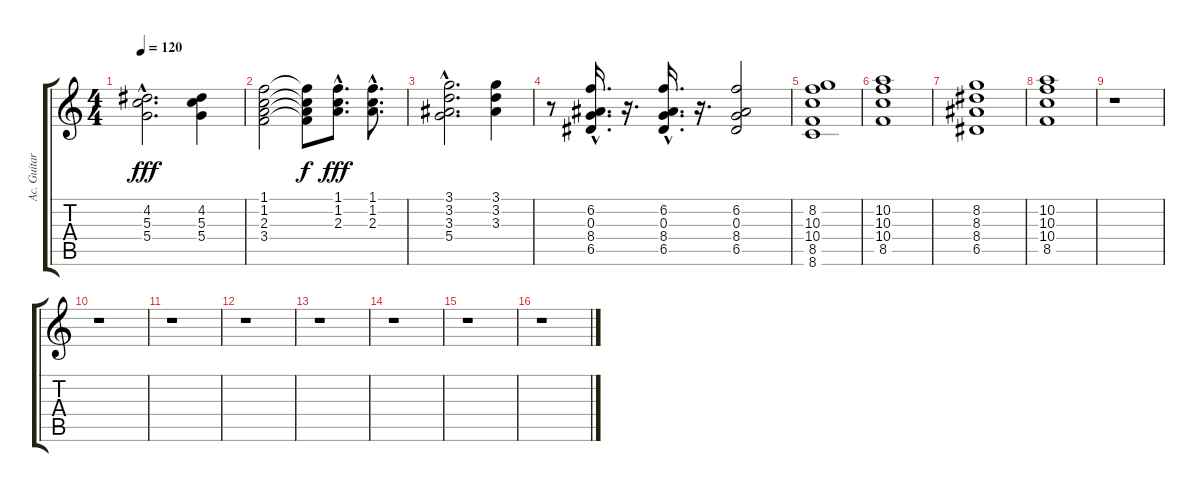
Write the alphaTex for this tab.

\track ("Ac. Guitar" "Ac. Guitar") {instrument acousticguitarsteel}
\staff {score tabs}
\tuning (E4 B3 G3 D3 A2 E2) {hide}
\ts (4 4)
\tempo 120
\clef g2
\ks c
(4.2{hac} 5.3{hac} 5.4).2{d dy fff} (4.2 5.3 5.4).4 |
(1.1 1.2 2.3 3.4).2 (1.1{t} 1.2{t} 2.3{t} 3.4{t}).8{dy f} (1.1{hac} 1.2{hac} 2.3{hac}).8{d dy fff} (1.1{hac} 1.2{hac} 2.3{hac}).8{d} |
(3.1 3.2 3.3 5.4{hac}).2{d} (3.1 3.2 3.3).4 |
r.8 (6.2{hac} 0.3{hac} 8.4{hac} 6.5{hac}).16{d} r.16{d} (6.2{hac} 0.3{hac} 8.4{hac} 6.5{hac}).16{d} r.16{d} (6.2 0.3 8.4 6.5).2 |
(8.2 10.3 10.4 8.5 8.6).1 |
(10.2 10.3 10.4 8.5).1 |
(8.2 8.3 8.4 6.5).1 |
(10.2 10.3 10.4 8.5).1 |
r.1 |
r.1 |
r.1 |
r.1 |
r.1 |
r.1 |
r.1 |
r.1
